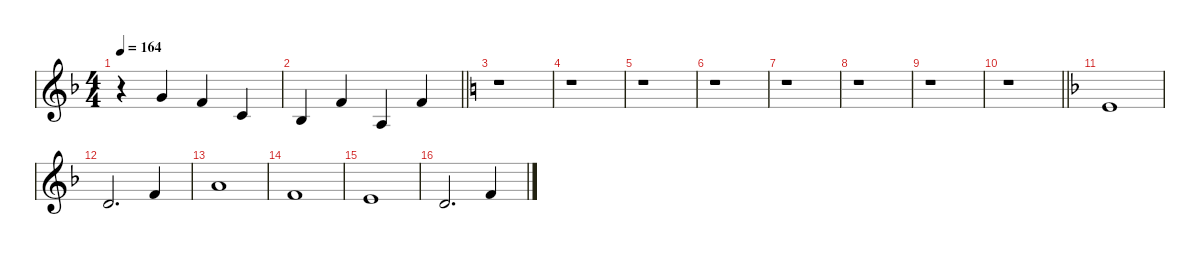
\defaultSystemsLayout 4
\hideDynamics
\bracketExtendMode nobrackets
\singleTrackTrackNamePolicy hidden
\multiTrackTrackNamePolicy hidden
\otherSystemsTrackNameOrientation horizontal
\track ("Keyboards 2" "vln.") {defaultSystemsLayout 4 instrument stringensemble1}
\staff {score}
\tuning (E4 B3 G3 D3 A2 E2 A1)
\ts (4 4)
\tempo 164
\clef g2
\ks f
r.4{dy f beam Down} 12.3{acc forcenatural}.4{beam Up} 15.4{acc forcenatural}.4{beam Up} 15.5{acc forcenatural}.4{beam Up} |
\barLineRight lightlight
13.5{acc b}.4{beam Up} 15.4{acc forcenatural}.4{beam Up} 12.5{acc forcenatural}.4{beam Up} 15.4{acc forcenatural}.4{beam Up} |
\ks c
r.1{beam Down} |
r.1{beam Down} |
r.1{beam Down} |
r.1{beam Down} |
r.1{beam Down} |
r.1{beam Down} |
r.1{beam Down} |
\barLineRight lightlight
r.1{beam Down} |
\ks f
5.2{acc forcenatural}.1{instrument stringensemble1 beam Up} |
3.2{acc forcenatural}.2{d beam Up} 6.2{acc forcenatural}.4{beam Up} |
5.1{acc forcenatural}.1{beam Up} |
6.2{acc forcenatural}.1{beam Up} |
5.2{acc forcenatural}.1{beam Up} |
3.2{acc forcenatural}.2{d beam Up} 6.2{acc forcenatural}.4{beam Up}
